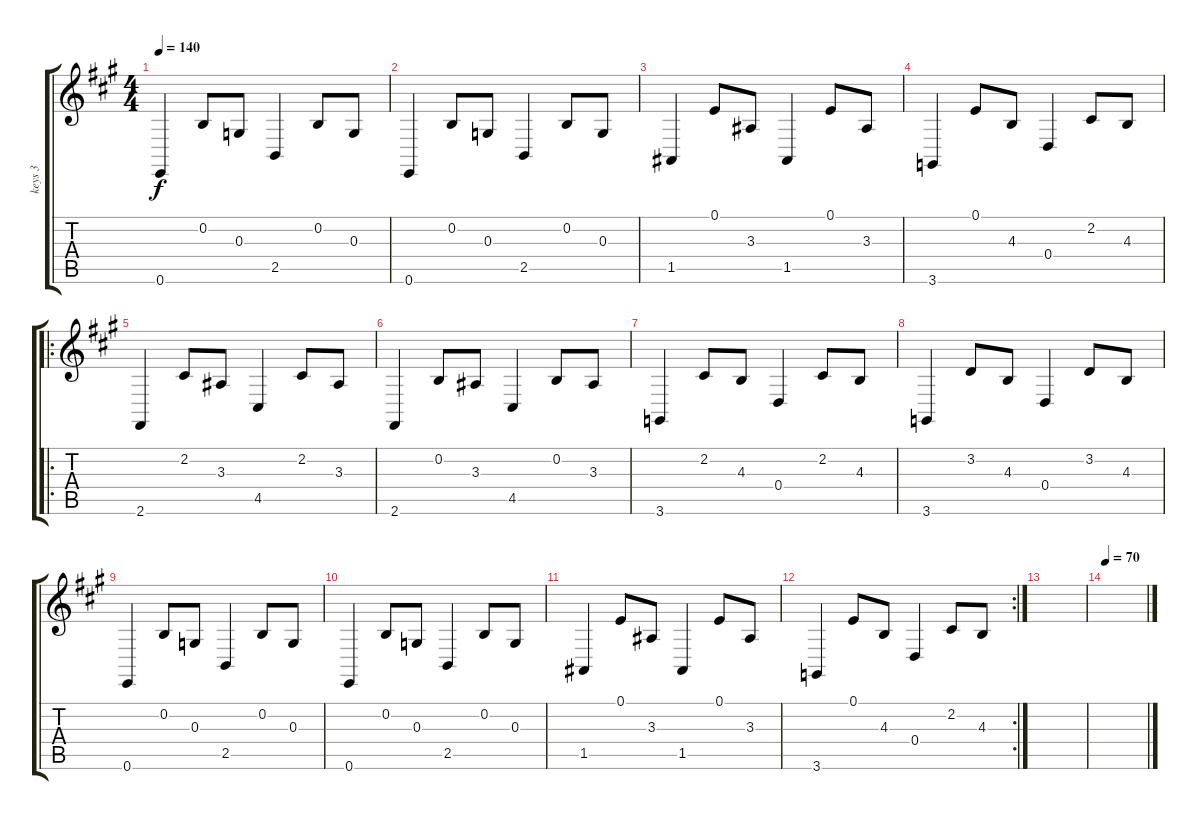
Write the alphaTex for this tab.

\track ("keys 3" "keys 3") {instrument tremolostrings}
\staff {score tabs}
\tuning (E4 B3 G3 D3 A2 E2) {hide}
\ts (4 4)
\tempo 140
\clef g2
\ks f#minor
0.6.4{dy f} 0.2.8 0.3.8 2.5.4 0.2.8 0.3.8 |
0.6.4 0.2.8 0.3.8 2.5.4 0.2.8 0.3.8 |
1.5.4 0.1.8 3.3.8 1.5.4 0.1.8 3.3.8 |
3.6.4 0.1.8 4.3.8 0.4.4 2.2.8 4.3.8 |
\ro
2.6.4 2.2.8 3.3.8 4.5.4 2.2.8 3.3.8 |
2.6.4 0.2.8 3.3.8 4.5.4 0.2.8 3.3.8 |
3.6.4 2.2.8 4.3.8 0.4.4 2.2.8 4.3.8 |
3.6.4 3.2.8 4.3.8 0.4.4 3.2.8 4.3.8 |
0.6.4 0.2.8 0.3.8 2.5.4 0.2.8 0.3.8 |
0.6.4 0.2.8 0.3.8 2.5.4 0.2.8 0.3.8 |
1.5.4 0.1.8 3.3.8 1.5.4 0.1.8 3.3.8 |
\rc 2
3.6.4 0.1.8 4.3.8 0.4.4 2.2.8 4.3.8 |
|
\tempo 70
